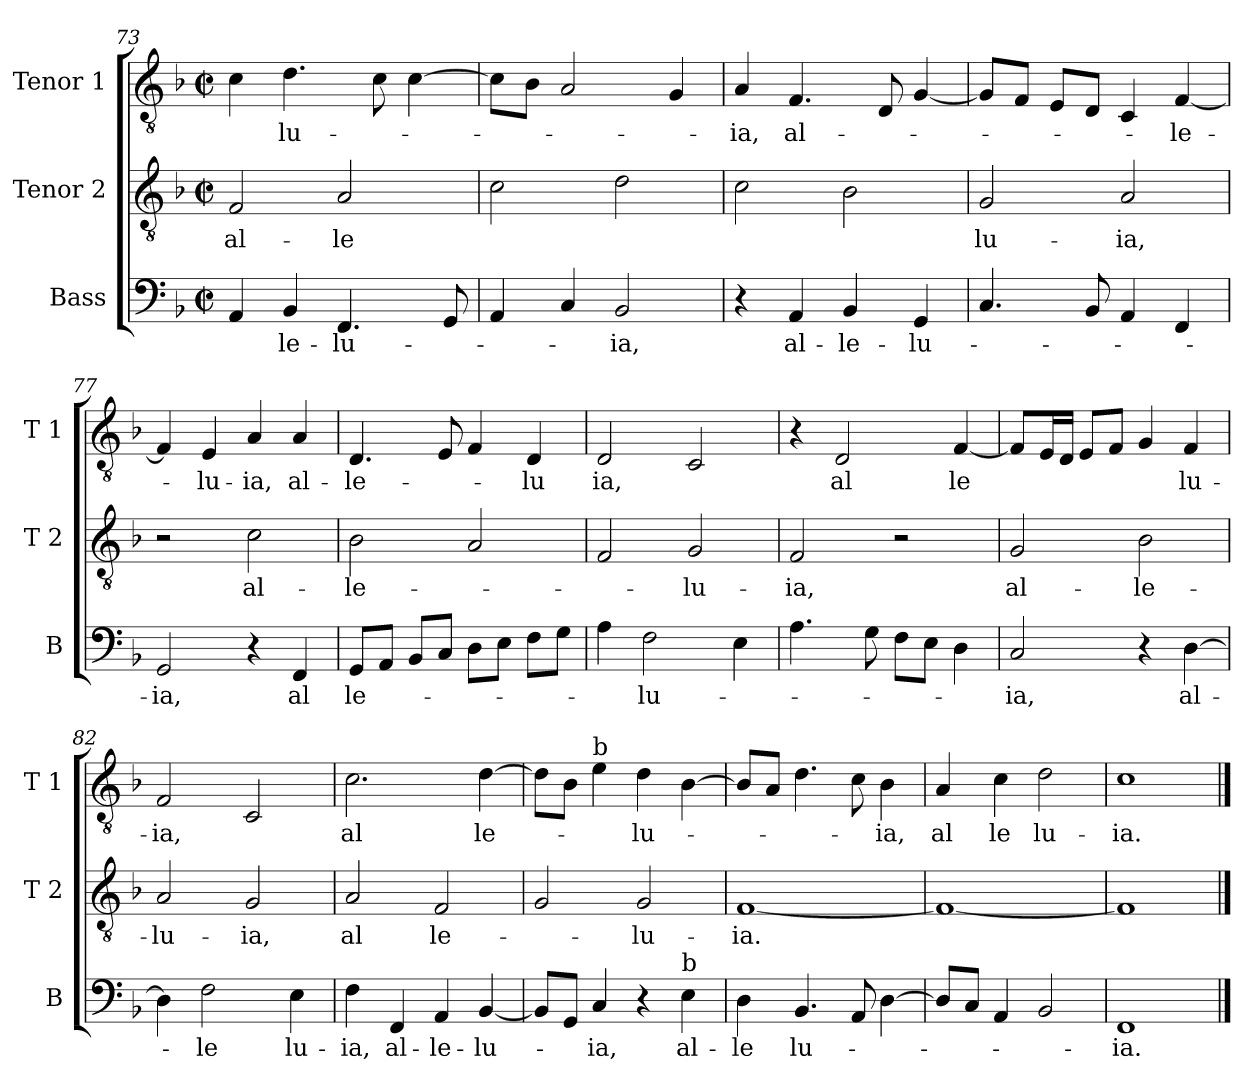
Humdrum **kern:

**kern	**text	**kern	**text	**kern	**text
*part3	*part3	*part2	*part2	*part1	*part1
*staff3	*staff3	*staff2	*staff2	*staff1	*staff1
*I"Bass	*	*I"Tenor 2	*	*I"Tenor 1	*
*I'B	*	*I'T 2	*	*I'T 1	*
*clefF4	*	*clefGv2	*	*clefGv2	*
*k[b-]	*	*k[b-]	*	*k[b-]	*
*F:	*	*F:	*	*F:	*
*M2/2	*	*M2/2	*	*M2/2	*
*met(c|)	*	*met(c|)	*	*met(c|)	*
=73	=73	=73	=73	=73	=73
!	!	!	!LO:LY:b	!	!
4AA/	.	2F/	al-	4c\	.
!	!LO:LY:b	!	!	!	!LO:LY:b
4BB-/	-le-	.	.	4.d\	-lu-
!	!LO:LY:b	!	!LO:LY:b	!	!
4.FF/	-lu-	2A/	-le	.	.
.	.	.	.	8c\	.
.	.	.	.	[4c\	.
8GG/	.	.	.	.	.
=74	=74	=74	=74	=74	=74
4AA/	.	2c\	.	8c\L]	.
.	.	.	.	8B-\J	.
4C/	.	.	.	2A/	.
!	!LO:LY:b	!	!	!	!
2BB-/	-ia,	2d\	.	.	.
.	.	.	.	4G/	.
=75	=75	=75	=75	=75	=75
!	!	!	!	!	!LO:LY:b
4r	.	2c\	.	4A/	-ia,
!	!LO:LY:b	!	!	!	!LO:LY:b
4AA/	al-	.	.	4.F/	al-
!	!LO:LY:b	!	!	!	!
4BB-/	-le-	2B-\	.	.	.
.	.	.	.	8D/	.
!	!LO:LY:b	!	!	!	!
4GG/	-lu-	.	.	[4G/	.
=76	=76	=76	=76	=76	=76
!	!	!	!LO:LY:b	!	!
4.C/	.	2G/	lu-	8G/L]	.
.	.	.	.	8F/J	.
.	.	.	.	8E/L	.
8BB-/	.	.	.	8D/J	.
!	!	!	!LO:LY:b	!	!
4AA/	.	2A/	-ia,	4C/	.
!	!	!	!	!	!LO:LY:b
4FF/	.	.	.	[4F/	-le-
!!LO:LB:g=z
=77	=77	=77	=77	=77	=77
!	!LO:LY:b	!	!	!	!
2GG/	-ia,	2r	.	4F/]	.
!	!	!	!	!	!LO:LY:b
.	.	.	.	4E/	-lu-
!	!	!	!LO:LY:b	!	!LO:LY:b
4r	.	2c\	al-	4A/	-ia,
!	!LO:LY:b	!	!	!	!LO:LY:b
4FF/	al	.	.	4A/	al-
=78	=78	=78	=78	=78	=78
!	!LO:LY:b	!	!LO:LY:b	!	!LO:LY:b
8GG/L	le-	2B-\	-le-	4.D/	-le-
8AA/J	.	.	.	.	.
8BB-/L	.	.	.	.	.
8C/J	.	.	.	8E/	.
8D\L	.	2A/	.	4F/	.
8E\J	.	.	.	.	.
!	!	!	!	!	!LO:LY:b
8F\L	.	.	.	4D/	-lu
8G\J	.	.	.	.	.
=79	=79	=79	=79	=79	=79
!	!	!	!	!	!LO:LY:b
4A\	.	2F/	.	2D/	ia,
!	!LO:LY:b	!	!	!	!
2F\	-lu-	.	.	.	.
!	!	!	!LO:LY:b	!	!
.	.	2G/	-lu-	2C/	.
4E\	.	.	.	.	.
=80	=80	=80	=80	=80	=80
!	!	!	!LO:LY:b	!	!
4.A\	.	2F/	-ia,	4r	.
!	!	!	!	!	!LO:LY:b
.	.	.	.	2D/	al
8G\	.	.	.	.	.
8F\L	.	2r	.	.	.
8E\J	.	.	.	.	.
!	!	!	!	!	!LO:LY:b
4D\	.	.	.	[4F/	le
=81	=81	=81	=81	=81	=81
!	!LO:LY:b	!	!LO:LY:b	!	!
2C/	-ia,	2G/	al-	8F/L]	.
.	.	.	.	16E/L	.
.	.	.	.	16D/JJ	.
.	.	.	.	8E/L	.
.	.	.	.	8F/J	.
!	!	!	!LO:LY:b	!	!
4r	.	2B-\	-le-	4G/	.
!	!LO:LY:b	!	!	!	!LO:LY:b
[4D\	al-	.	.	4F/	lu-
!!LO:LB:g=z
=82	=82	=82	=82	=82	=82
!	!	!	!LO:LY:b	!	!LO:LY:b
4D\]	.	2A/	-lu-	2F/	-ia,
!	!LO:LY:b	!	!	!	!
2F\	-le	.	.	.	.
!	!	!	!LO:LY:b	!	!
.	.	2G/	-ia,	2C/	.
!	!LO:LY:b	!	!	!	!
4E\	lu-	.	.	.	.
=83	=83	=83	=83	=83	=83
!	!LO:LY:b	!	!LO:LY:b	!	!LO:LY:b
4F\	-ia,	2A/	al	2.c\	al
!	!LO:LY:b	!	!	!	!
4FF/	al-	.	.	.	.
!	!LO:LY:b	!	!LO:LY:b	!	!
4AA/	-le-	2F/	le-	.	.
!	!LO:LY:b	!	!	!	!LO:LY:b
[4BB-/	-lu-	.	.	[4d\	le-
=84	=84	=84	=84	=84	=84
8BB-/L]	.	2G/	.	8d\L]	.
8GG/J	.	.	.	8B-\J	.
!	!	!	!	!LO:TX:a:t=b	!
!	!LO:LY:b	!	!	!	!
4C/	-ia,	.	.	4e\	.
!	!	!	!LO:LY:b	!	!LO:LY:b
4r	.	2G/	-lu-	4d\	-lu-
!LO:TX:a:t=b	!	!	!	!	!
!	!LO:LY:b	!	!	!	!
4E\	al-	.	.	[4B-\	.
=85	=85	=85	=85	=85	=85
!	!LO:LY:b	!	!LO:LY:b	!	!
4D\	-le	[1F	-ia.	8B-/L]	.
.	.	.	.	8A/J	.
!	!LO:LY:b	!	!	!	!
4.BB-/	lu-	.	.	4.d\	.
8AA/	.	.	.	8c\	.
!	!	!	!	!	!LO:LY:b
[4D\	.	.	.	4B-\	-ia,
=86	=86	=86	=86	=86	=86
!	!	!	!	!	!LO:LY:b
8D/L]	.	1F_	.	4A/	al
8C/J	.	.	.	.	.
!	!	!	!	!	!LO:LY:b
4AA/	.	.	.	4c\	le
!	!	!	!	!	!LO:LY:b
2BB-/	.	.	.	2d\	lu-
=87	=87	=87	=87	=87	=87
!	!LO:LY:b	!	!	!	!LO:LY:b
1FF	-ia.	1F]	.	1c	-ia.
==	==	==	==	==	==
*-	*-	*-	*-	*-	*-
